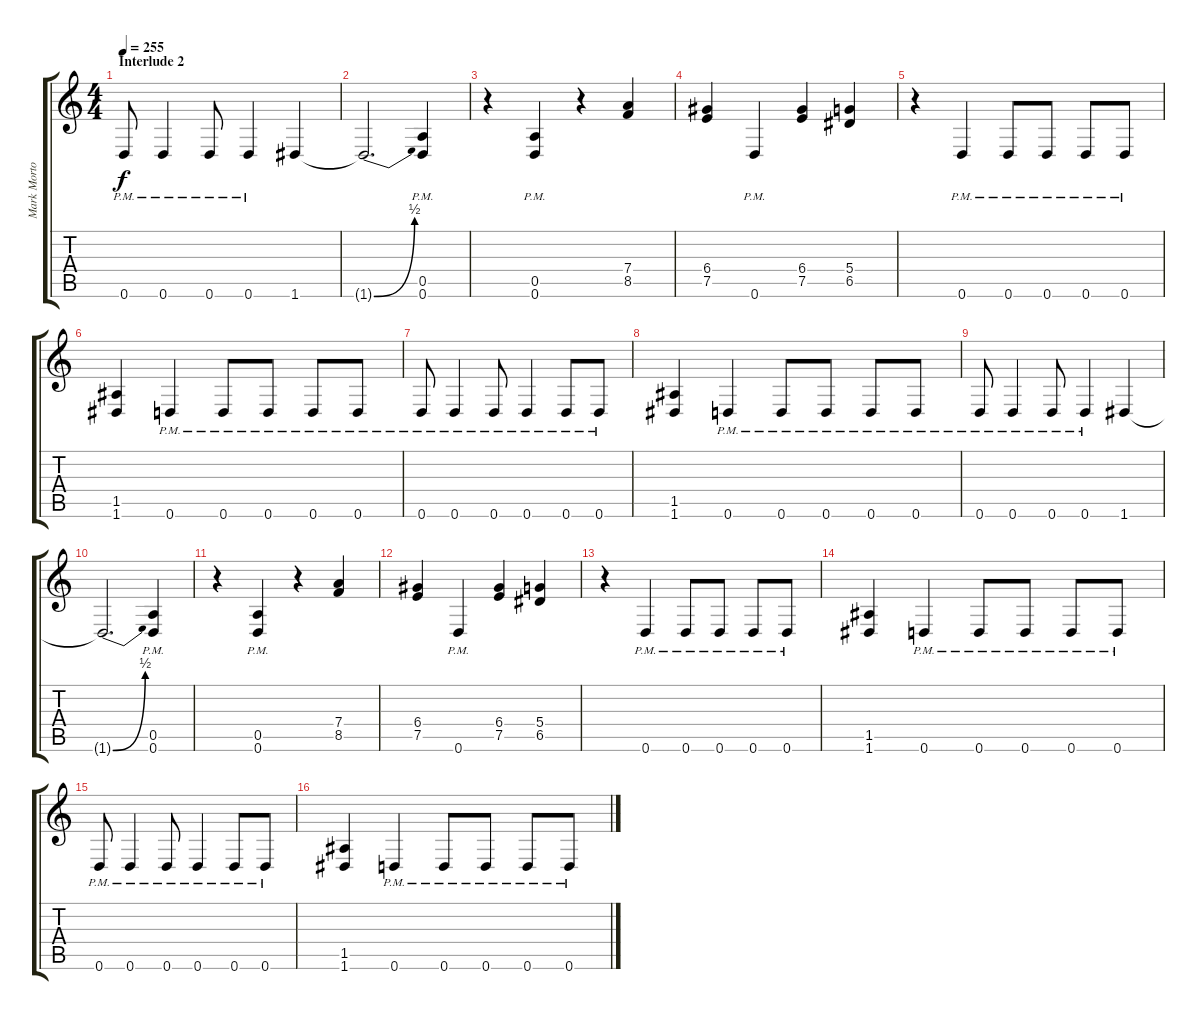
\track ("Mark Morton - Rhythm" "Mark Morto") {instrument distortionguitar}
\staff {score tabs}
\tuning (E4 B3 G3 D3 A2 D2) {hide}
\ts (4 4)
\section ("" "Interlude 2")
\tempo 255
\clef g2
\ks c
0.6{pm}.8{dy f} 0.6{pm}.4 0.6{pm}.8 0.6{pm}.4 1.6.4 |
1.6{be (bend 0 0 60 2) t}.2{d} (0.5{pm} 0.6{pm}).4 |
r.4 (0.5{pm} 0.6{pm}).4 r.4 (7.4 8.5).4 |
(6.4 7.5).4 0.6{pm}.4 (6.4 7.5).4 (5.4 6.5).4 |
r.4 0.6{pm}.4 0.6{pm}.8 0.6{pm}.8 0.6{pm}.8 0.6{pm}.8 |
(1.5 1.6).4 0.6{pm}.4 0.6{pm}.8 0.6{pm}.8 0.6{pm}.8 0.6{pm}.8 |
0.6{pm}.8 0.6{pm}.4 0.6{pm}.8 0.6{pm}.4 0.6{pm}.8 0.6{pm}.8 |
(1.5 1.6).4 0.6{pm}.4 0.6{pm}.8 0.6{pm}.8 0.6{pm}.8 0.6{pm}.8 |
0.6{pm}.8 0.6{pm}.4 0.6{pm}.8 0.6{pm}.4 1.6.4 |
1.6{be (bend 0 0 60 2) t}.2{d} (0.5{pm} 0.6{pm}).4 |
r.4 (0.5{pm} 0.6{pm}).4 r.4 (7.4 8.5).4 |
(6.4 7.5).4 0.6{pm}.4 (6.4 7.5).4 (5.4 6.5).4 |
r.4 0.6{pm}.4 0.6{pm}.8 0.6{pm}.8 0.6{pm}.8 0.6{pm}.8 |
(1.5 1.6).4 0.6{pm}.4 0.6{pm}.8 0.6{pm}.8 0.6{pm}.8 0.6{pm}.8 |
0.6{pm}.8 0.6{pm}.4 0.6{pm}.8 0.6{pm}.4 0.6{pm}.8 0.6{pm}.8 |
(1.5 1.6).4 0.6{pm}.4 0.6{pm}.8 0.6{pm}.8 0.6{pm}.8 0.6{pm}.8
